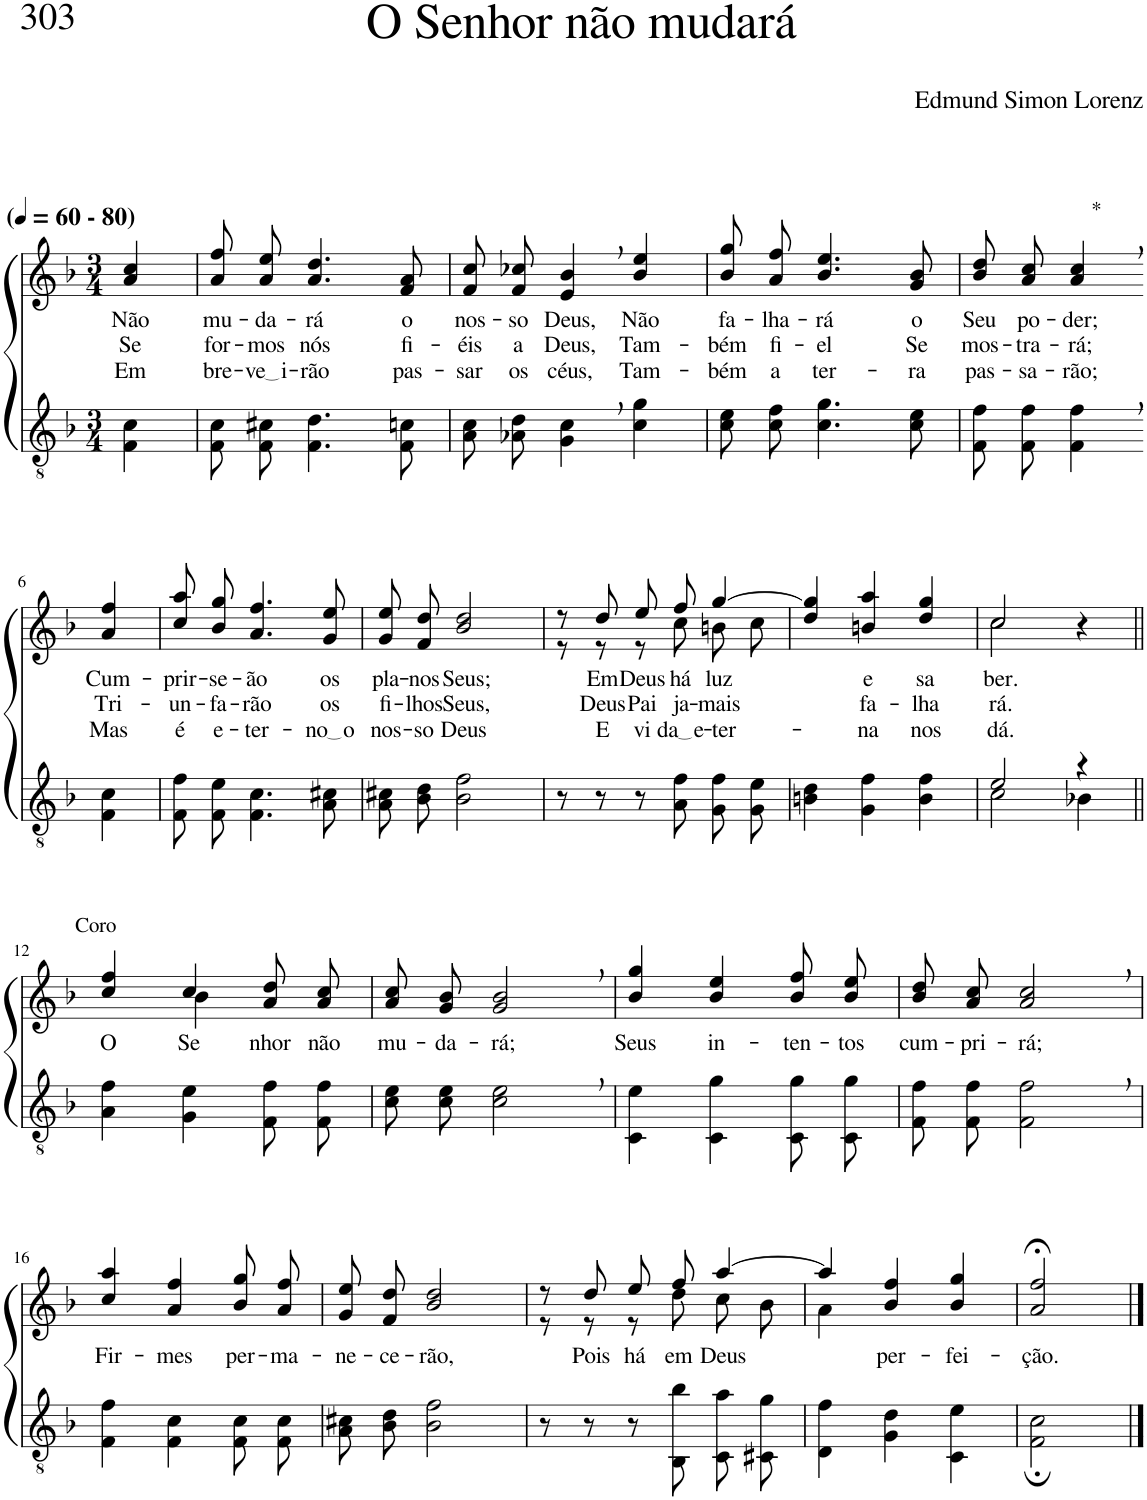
**kern	**kern	**text	**text	**text
*part2	*part1	*part1	*part1	*part1
*staff2	*staff1	*staff1	*staff1	*staff1
*I"Parte III e IV	*I"Parte I e II	*	*	*
*clefGv2	*clefG2	*	*	*
*Trd3c5	*Trd3c5	*	*	*
*k[b-]	*k[b-]	*	*	*
*M3/4	*M3/4	*	*	*
*MM60	*MM60	*	*	*
=1	=1	=1	=1	=1
!	!LO:TX:a:B:t=(	!	!	!
!	!LO:TX:a:B:t=- 80)	!	!	!
!	!	!LO:LY:b	!LO:LY:b	!LO:LY:b
4F\ 4c\	4a/ 4cc/	Não	Se	Em
=2	=2	=2	=2	=2
!	!	!LO:LY:b	!LO:LY:b	!LO:LY:b
8F/ 8c/L	8a\ 8ff\L	mu-	for-	bre-
!	!	!LO:LY:b	!LO:LY:b	!LO:LY:b
8F/ 8c#X/J	8a\ 8ee\J	-da-	-mos	ve i
!	!	!LO:LY:b	!LO:LY:b	!LO:LY:b
4.F\ 4.d\	4.a/ 4.dd/	-rá	nós	-rão
!	!	!LO:LY:b	!LO:LY:b	!LO:LY:b
8F\ 8cn\	8f/ 8a/	o	fi-	pas-
=3	=3	=3	=3	=3
!	!	!LO:LY:b	!LO:LY:b	!LO:LY:b
8A\ 8c\L	8f/ 8cc/L	nos-	-éis	-sar
!	!	!LO:LY:b	!LO:LY:b	!LO:LY:b
8A-X\ 8d\J	8f/ 8cc-X/J	-so	a	os
!	!	!LO:LY:b	!LO:LY:b	!LO:LY:b
4G\, 4c\,	4e/, 4b-/,	Deus,	Deus,	céus,
!	!	!LO:LY:b	!LO:LY:b	!LO:LY:b
4c\ 4g\	4b-/ 4ee/	Não	Tam-	Tam-
=4	=4	=4	=4	=4
!	!	!LO:LY:b	!LO:LY:b	!LO:LY:b
8c\ 8e\L	8b-\ 8gg\L	fa-	-bém	-bém
!	!	!LO:LY:b	!LO:LY:b	!LO:LY:b
8c\ 8f\J	8a\ 8ff\J	-lha-	fi-	a
!	!	!LO:LY:b	!LO:LY:b	!LO:LY:b
4.c\ 4.g\	4.b-/ 4.ee/	-rá	-el	ter-
!	!	!LO:LY:b	!LO:LY:b	!LO:LY:b
8c\ 8e\	8g/ 8b-/	o	Se	-ra
=5	=5	=5	=5	=5
!	!	!LO:LY:b	!LO:LY:b	!LO:LY:b
8F\ 8f\L	8b-\ 8dd\L	Seu	mos-	pas-
!	!	!LO:LY:b	!LO:LY:b	!LO:LY:b
8F\ 8f\J	8a\ 8cc\J	po-	-tra-	-sa-
!	!LO:TX:a:t=*	!	!	!
!	!	!LO:LY:b	!LO:LY:b	!LO:LY:b
4F\, 4f\,	4a/, 4cc/,	-der;	-rá;	-rão;
!!LO:LB:g=z
=6-	=6-	=6-	=6-	=6-
!	!	!LO:LY:b	!LO:LY:b	!LO:LY:b
4F\ 4c\	4a/ 4ff/	Cum-	Tri-	Mas
=7	=7	=7	=7	=7
!	!	!LO:LY:b	!LO:LY:b	!LO:LY:b
8F\ 8f\L	8cc\ 8aa\L	-prir-	-un-	é
!	!	!LO:LY:b	!LO:LY:b	!LO:LY:b
8F\ 8e\J	8b-\ 8gg\J	-se-	-fa-	e-
!	!	!LO:LY:b	!LO:LY:b	!LO:LY:b
4.F\ 4.c\	4.a/ 4.ff/	-ão	-rão	-ter-
!	!	!LO:LY:b	!LO:LY:b	!LO:LY:b
8A\ 8c#X\	8g/ 8ee/	os	os	no o
=8	=8	=8	=8	=8
!	!	!LO:LY:b	!LO:LY:b	!LO:LY:b
8A\ 8c#X\L	8g\ 8ee\L	pla-	fi-	nos-
!	!	!LO:LY:b	!LO:LY:b	!LO:LY:b
8B-\ 8d\J	8f\ 8dd\J	-nos	-lhos	-so
!	!	!LO:LY:b	!LO:LY:b	!LO:LY:b
2B-\ 2f\	2b-/ 2dd/	Seus;	Seus,	Deus
=9	=9	=9	=9	=9
*	*^	*	*	*
8r	8r	8r	.	.	.
!	!	!	!LO:LY:b	!LO:LY:b	!LO:LY:b
8r	8dd/	8r	Em	Deus	E
!	!	!	!LO:LY:b	!LO:LY:b	!LO:LY:b
8r	8ee/L	8r	Deus	Pai	vi-
!	!	!	!LO:LY:b	!LO:LY:b	!LO:LY:b
8A\ 8f\	8ff/J	8cc\	há	ja-	da e
!	!	!	!LO:LY:b	!LO:LY:b	!LO:LY:b
8G\ 8f\L	[4gg/	8bn\L	luz	-mais	-ter-
8G\ 8e\J	.	8cc\J	.	.	.
*	*v	*v	*	*	*
=10	=10	=10	=10	=10
4Bn\ 4d\	4dd/ 4gg/]	.	.	.
!	!	!LO:LY:b	!LO:LY:b	!LO:LY:b
4G\ 4f\	4bn/ 4aa/	e	-fa-	-na
!	!	!LO:LY:b	!LO:LY:b	!LO:LY:b
4B\ 4f\	4dd/ 4gg/	sa-	-lha-	nos
=11	=11	=11	=11	=11
*^	*^	*	*	*
!	!	!	!	!LO:LY:b	!LO:LY:b	!LO:LY:b
2e/	2c\	2cc/	2cc\	-ber.	-rá.	dá.
4r	4B-X\	4r	4ryy	.	.	.
!!LO:LB:g=z	!!
=12||	=12||	=12||	=12||	=12||	=12||	=12||
!	!	!LO:TX:a:t=Coro	!	!	!	!
!	!	!	!	!LO:LY:b	!	!
*v	*v	*	*	*	*	*
4A\ 4f\	4cc/ 4ff/	4ryy	O	.	.
!	!	!	!LO:LY:b	!	!
4G\ 4e\	4cc/	4b-\	Se-	.	.
!	!	!	!LO:LY:b	!	!
8F\ 8f\L	8a\ 8dd\L	4ryy	-nhor	.	.
!	!	!	!LO:LY:b	!	!
8F\ 8f\J	8a\ 8cc\J	.	não	.	.
*	*v	*v	*	*	*
=13	=13	=13	=13	=13
!	!	!LO:LY:b	!	!
8c\ 8e\L	8a/ 8cc/L	mu-	.	.
!	!	!LO:LY:b	!	!
8c\ 8e\J	8g/ 8b-/J	-da-	.	.
!	!	!LO:LY:b	!	!
2c\, 2e\,	2g/, 2b-/,	-rá;	.	.
=14	=14	=14	=14	=14
!	!	!LO:LY:b	!	!
4C\ 4e\	4b-/ 4gg/	Seus	.	.
!	!	!LO:LY:b	!	!
4C\ 4g\	4b-/ 4ee/	in-	.	.
!	!	!LO:LY:b	!	!
8C/ 8g/L	8b-\ 8ff\L	-ten-	.	.
!	!	!LO:LY:b	!	!
8C/ 8g/J	8b-\ 8ee\J	-tos	.	.
=15	=15	=15	=15	=15
!	!	!LO:LY:b	!	!
8F\ 8f\L	8b-\ 8dd\L	cum-	.	.
!	!	!LO:LY:b	!	!
8F\ 8f\J	8a\ 8cc\J	-pri-	.	.
!	!	!LO:LY:b	!	!
2F\, 2f\,	2a/, 2cc/,	-rá;	.	.
!!LO:LB:g=z
=16	=16	=16	=16	=16
!	!	!LO:LY:b	!	!
4F\ 4f\	4cc/ 4aa/	Fir-	.	.
!	!	!LO:LY:b	!	!
4F\ 4c\	4a/ 4ff/	-mes	.	.
!	!	!LO:LY:b	!	!
8F/ 8c/L	8b-\ 8gg\L	per-	.	.
!	!	!LO:LY:b	!	!
8F/ 8c/J	8a\ 8ff\J	-ma-	.	.
=17	=17	=17	=17	=17
!	!	!LO:LY:b	!	!
8A\ 8c#X\L	8g\ 8ee\L	-ne-	.	.
!	!	!LO:LY:b	!	!
8B-\ 8d\J	8f\ 8dd\J	-ce-	.	.
!	!	!LO:LY:b	!	!
2B-\ 2f\	2b-/ 2dd/	-rão,	.	.
=18	=18	=18	=18	=18
*	*^	*	*	*
8r	8r	8r	.	.	.
!	!	!	!LO:LY:b	!	!
8r	8dd/	8r	Pois	.	.
!	!	!	!LO:LY:b	!	!
8r	8ee/L	8r	há	.	.
!	!	!	!LO:LY:b	!	!
8BB-\ 8b-\	8ff/J	8dd\	em	.	.
!	!	!	!LO:LY:b	!	!
8C/ 8a/L	[4aa/	8cc\L	Deus	.	.
8C#X/ 8g/J	.	8b-\J	.	.	.
=19	=19	=19	=19	=19	=19
4D\ 4f\	4aa/]	4a\	.	.	.
!	!	!	!LO:LY:b	!	!
4G\ 4d\	4b-/ 4ff/	2ryy	per-	.	.
!	!	!	!LO:LY:b	!	!
4C\ 4e\	4b-/ 4gg/	.	-fei-	.	.
*	*v	*v	*	*	*
=20	=20	=20	=20	=20
!	!	!LO:LY:b	!	!
2F\; 2c\;	2a/;< 2ff/;<	-ção.	.	.
==	==	==	==	==
*-	*-	*-	*-	*-
